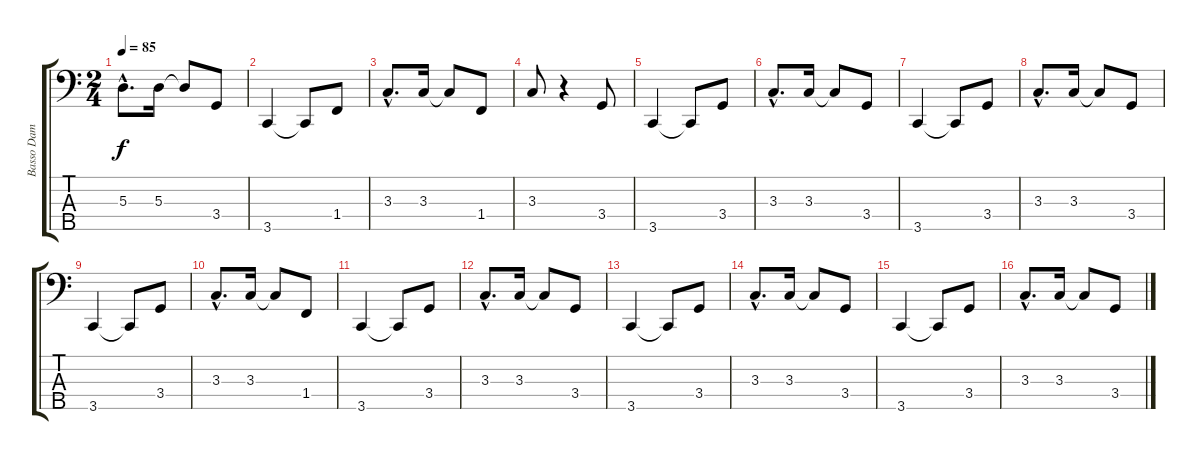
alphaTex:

\track ("Basso Dam" "Basso Dam") {instrument electricbassfinger}
\staff {score tabs}
\tuning (G2 D2 A1 E1 A0) {hide}
\ts (2 4)
\tempo 85
\clef f4
\ks c
5.3{hac}.8{d dy f} 5.3.16 5.3{t}.8 3.4.8 |
3.5.4 3.5{t}.8 1.4.8 |
3.3{hac}.8{d} 3.3.16 3.3{t}.8 1.4.8 |
3.3.8 r.4 3.4.8 |
3.5.4 3.5{t}.8 3.4.8 |
3.3{hac}.8{d} 3.3.16 3.3{t}.8 3.4.8 |
3.5.4 3.5{t}.8 3.4.8 |
3.3{hac}.8{d} 3.3.16 3.3{t}.8 3.4.8 |
3.5.4 3.5{t}.8 3.4.8 |
3.3{hac}.8{d} 3.3.16 3.3{t}.8 1.4.8 |
3.5.4 3.5{t}.8 3.4.8 |
3.3{hac}.8{d} 3.3.16 3.3{t}.8 3.4.8 |
3.5.4 3.5{t}.8 3.4.8 |
3.3{hac}.8{d} 3.3.16 3.3{t}.8 3.4.8 |
3.5.4 3.5{t}.8 3.4.8 |
3.3{hac}.8{d} 3.3.16 3.3{t}.8 3.4.8
